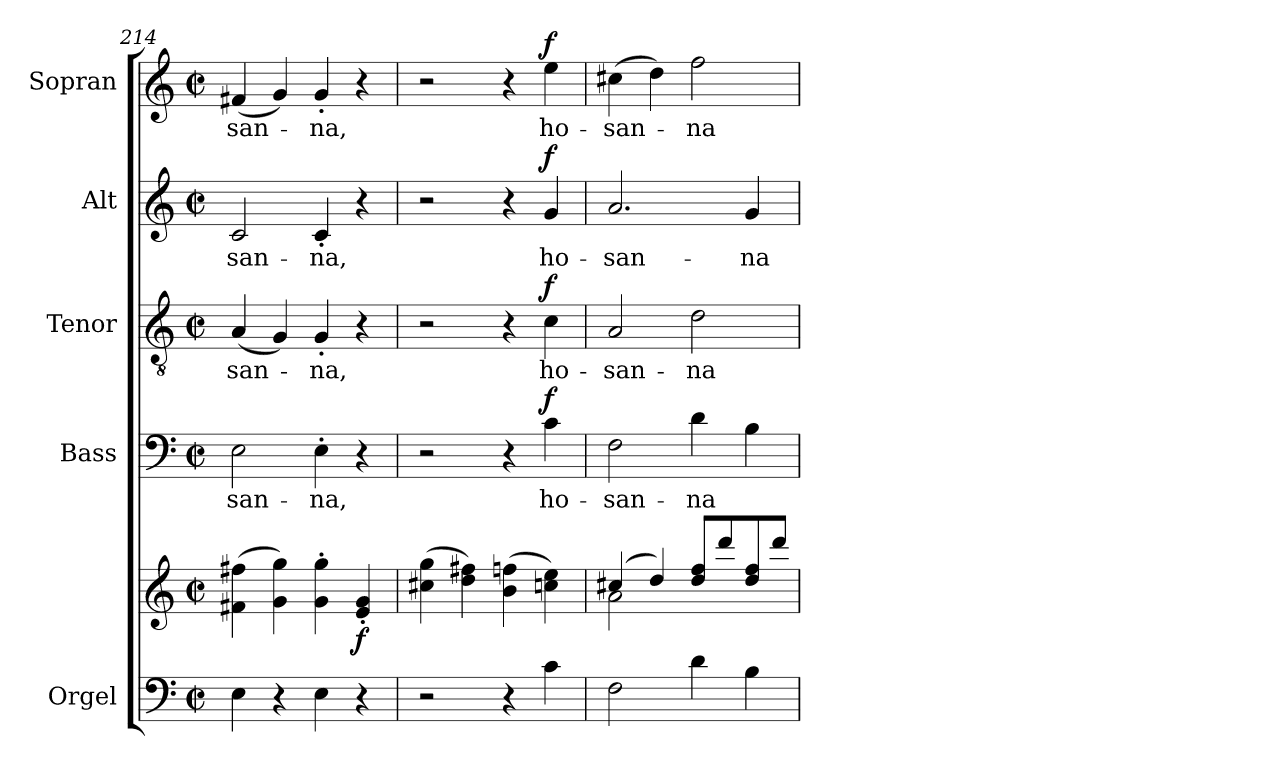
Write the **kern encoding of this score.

**kern	**kern	**dynam	**kern	**text	**dynam	**kern	**text	**dynam	**kern	**text	**dynam	**kern	**text	**dynam
*part5	*part5	*part5	*part4	*part4	*part4	*part3	*part3	*part3	*part2	*part2	*part2	*part1	*part1	*part1
*staff6	*staff5	*staff5/6	*staff4	*staff4	*staff4	*staff3	*staff3	*staff3	*staff2	*staff2	*staff2	*staff1	*staff1	*staff1
*I"Orgel	*	*	*I"Bass	*	*	*I"Tenor	*	*	*I"Alt	*	*	*I"Sopran	*	*
*	*	*	*I'B.	*	*	*I'T.	*	*	*I'A.	*	*	*I'S.	*	*
!!LO:PB:g=z
*clefF4	*clefG2	*	*clefF4	*	*	*clefGv2	*	*	*clefG2	*	*	*clefG2	*	*
*k[]	*k[]	*	*k[]	*	*	*k[]	*	*	*k[]	*	*	*k[]	*	*
*C:	*C:	*	*C:	*	*	*C:	*	*	*C:	*	*	*C:	*	*
*M2/2	*M2/2	*	*M2/2	*	*	*M2/2	*	*	*M2/2	*	*	*M2/2	*	*
*met(c|)	*met(c|)	*	*met(c|)	*	*	*met(c|)	*	*	*met(c|)	*	*	*met(c|)	*	*
=214	=214	=214	=214	=214	=214	=214	=214	=214	=214	=214	=214	=214	=214	=214
!	!	!	!	!LO:LY:b	!	!	!LO:LY:b	!	!	!LO:LY:b	!	!	!LO:LY:b	!
4E\	(>4f#X\ 4ff#X\	.	2E\	-san-	.	(<4A/	-san-	.	2c/	-san-	.	(<4f#X/	-san-	.
4r	4g\ 4gg\)	.	.	.	.	4G/)	.	.	.	.	.	4g/)	.	.
!	!	!	!	!LO:LY:b	!	!	!LO:LY:b	!	!	!LO:LY:b	!	!	!LO:LY:b	!
4E\	4g\'> 4gg\'>	.	4E'>\	-na,	.	4G'</	-na,	.	4c'</	-na,	.	4g'</	-na,	.
!	!	!LO:DY:b	!	!	!	!	!	!	!	!	!	!	!	!
4r	4e/'< 4g/'<	f	4r	.	.	4r	.	.	4r	.	.	4r	.	.
=215	=215	=215	=215	=215	=215	=215	=215	=215	=215	=215	=215	=215	=215	=215
2r	(>4cc#X\ 4gg\	.	2r	.	.	2r	.	.	2r	.	.	2r	.	.
.	4dd\ 4ff#X\)	.	.	.	.	.	.	.	.	.	.	.	.	.
4r	(>4b\ 4ffn\	.	4r	.	.	4r	.	.	4r	.	.	4r	.	.
!	!	!	!	!LO:LY:b	!LO:DY:a	!	!LO:LY:b	!LO:DY:a	!	!LO:LY:b	!LO:DY:a	!	!LO:LY:b	!LO:DY:a
4c\	4ccn\ 4ee\)	.	4c\	ho-	f	4c\	ho-	f	4g/	ho-	f	4ee\	ho-	f
=216	=216	=216	=216	=216	=216	=216	=216	=216	=216	=216	=216	=216	=216	=216
*	*^	*	*	*	*	*	*	*	*	*	*	*	*	*
!	!	!	!	!	!LO:LY:b	!	!	!LO:LY:b	!	!	!LO:LY:b	!	!	!LO:LY:b	!
2F\	(4cc#X/	2a\	.	2F\	-san-	.	2A/	-san-	.	2.a/	-san-	.	(>4cc#X\	-san-	.
.	4dd/)	.	.	.	.	.	.	.	.	.	.	.	4dd\)	.	.
!	!	!	!	!	!LO:LY:b	!	!	!LO:LY:b	!	!	!	!	!	!LO:LY:b	!
4d\	8dd/ 8ff/L	2ryy	.	4d\	-na	.	2d\	-na	.	.	.	.	2ff\	-na	.
.	8ddd/	.	.	.	.	.	.	.	.	.	.	.	.	.	.
!	!	!	!	!	!	!	!	!	!	!	!LO:LY:b	!	!	!	!
4B\	8dd/ 8ff/	.	.	4B\	.	.	.	.	.	4g/	-na	.	.	.	.
.	8ddd/J	.	.	.	.	.	.	.	.	.	.	.	.	.	.
*	*v	*v	*	*	*	*	*	*	*	*	*	*	*	*	*
=	=	=	=	=	=	=	=	=	=	=	=	=	=	=
*-	*-	*-	*-	*-	*-	*-	*-	*-	*-	*-	*-	*-	*-	*-
